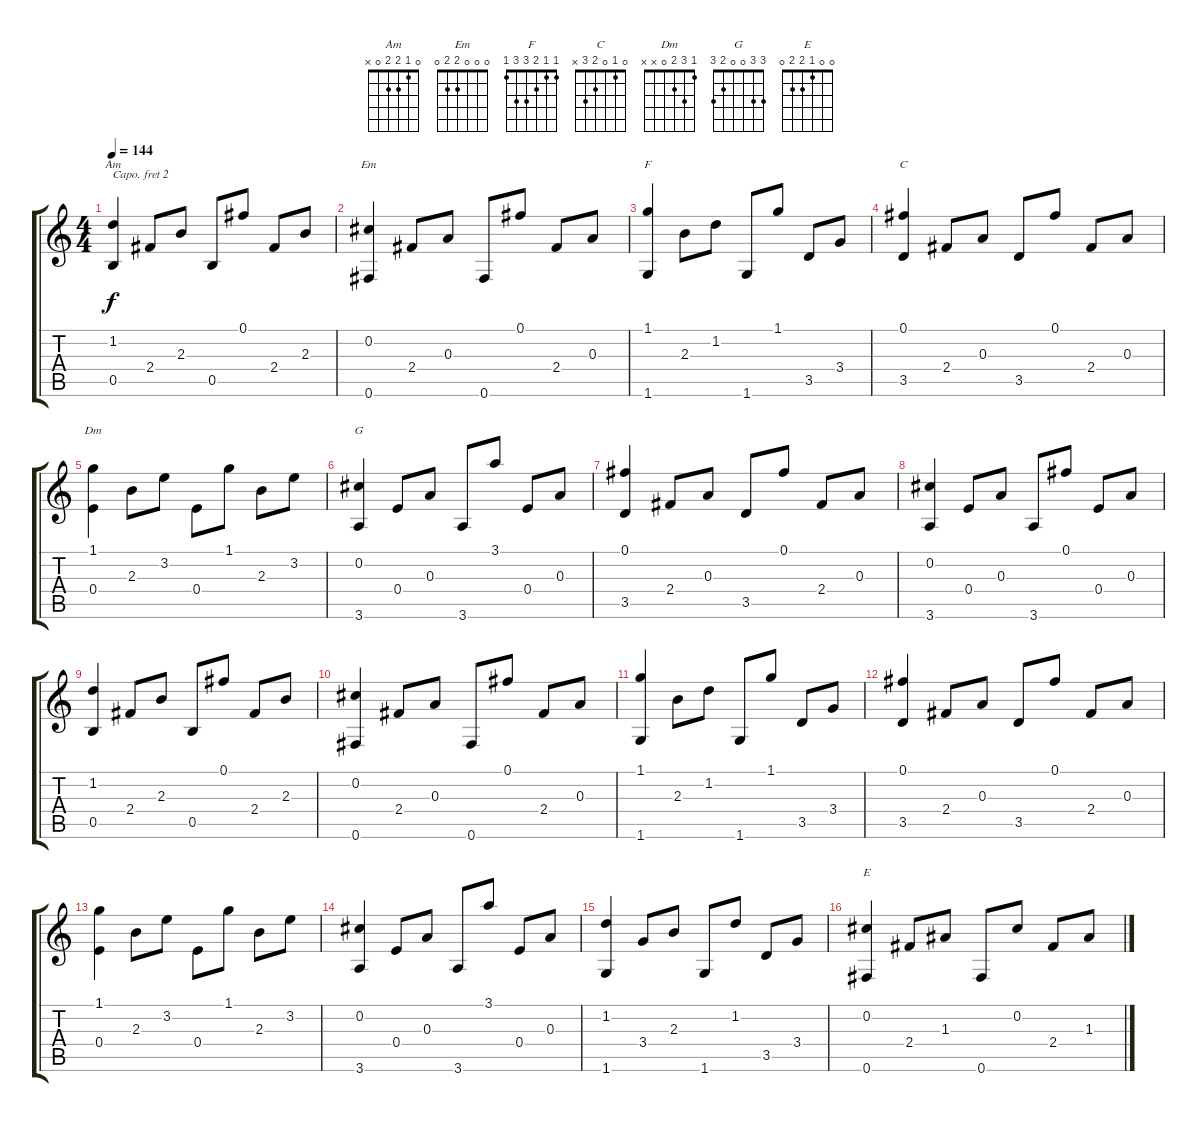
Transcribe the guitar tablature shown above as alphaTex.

\track "" {instrument acousticguitarsteel}
\staff {score tabs}
\capo 2
\tuning (E4 B3 G3 D3 A2 E2) {hide}
\chord ("Am" 0 1 2 2 0 x)
\chord ("Em" 0 0 0 2 2 0)
\chord ("F" 1 1 2 3 3 1)
\chord ("C" 0 1 0 2 3 x)
\chord ("Dm" 1 3 2 0 x x)
\chord ("G" 3 3 0 0 2 3)
\chord ("E" 0 0 1 2 2 0)
\ts (4 4)
\tempo 144
\clef g2
\ks c
(1.2 0.5).4{ch "Am" dy f} 2.4.8 2.3.8 0.5.8 0.1.8 2.4.8 2.3.8 |
(0.2 0.6).4{ch "Em"} 2.4.8 0.3.8 0.6.8 0.1.8 2.4.8 0.3.8 |
(1.1 1.6).4{ch "F"} 2.3.8 1.2.8 1.6.8 1.1.8 3.5.8 3.4.8 |
(0.1 3.5).4{ch "C"} 2.4.8 0.3.8 3.5.8 0.1.8 2.4.8 0.3.8 |
(1.1 0.4).4{ch "Dm"} 2.3.8 3.2.8 0.4.8 1.1.8 2.3.8 3.2.8 |
(0.2 3.6).4{ch "G"} 0.4.8 0.3.8 3.6.8 3.1.8 0.4.8 0.3.8 |
(0.1 3.5).4 2.4.8 0.3.8 3.5.8 0.1.8 2.4.8 0.3.8 |
(0.2 3.6).4 0.4.8 0.3.8 3.6.8 0.1.8 0.4.8 0.3.8 |
(1.2 0.5).4 2.4.8 2.3.8 0.5.8 0.1.8 2.4.8 2.3.8 |
(0.2 0.6).4 2.4.8 0.3.8 0.6.8 0.1.8 2.4.8 0.3.8 |
(1.1 1.6).4 2.3.8 1.2.8 1.6.8 1.1.8 3.5.8 3.4.8 |
(0.1 3.5).4 2.4.8 0.3.8 3.5.8 0.1.8 2.4.8 0.3.8 |
(1.1 0.4).4 2.3.8 3.2.8 0.4.8 1.1.8 2.3.8 3.2.8 |
(0.2 3.6).4 0.4.8 0.3.8 3.6.8 3.1.8 0.4.8 0.3.8 |
(1.2 1.6).4 3.4.8 2.3.8 1.6.8 1.2.8 3.5.8 3.4.8 |
(0.2 0.6).4{ch "E"} 2.4.8 1.3.8 0.6.8 0.2.8 2.4.8 1.3.8
